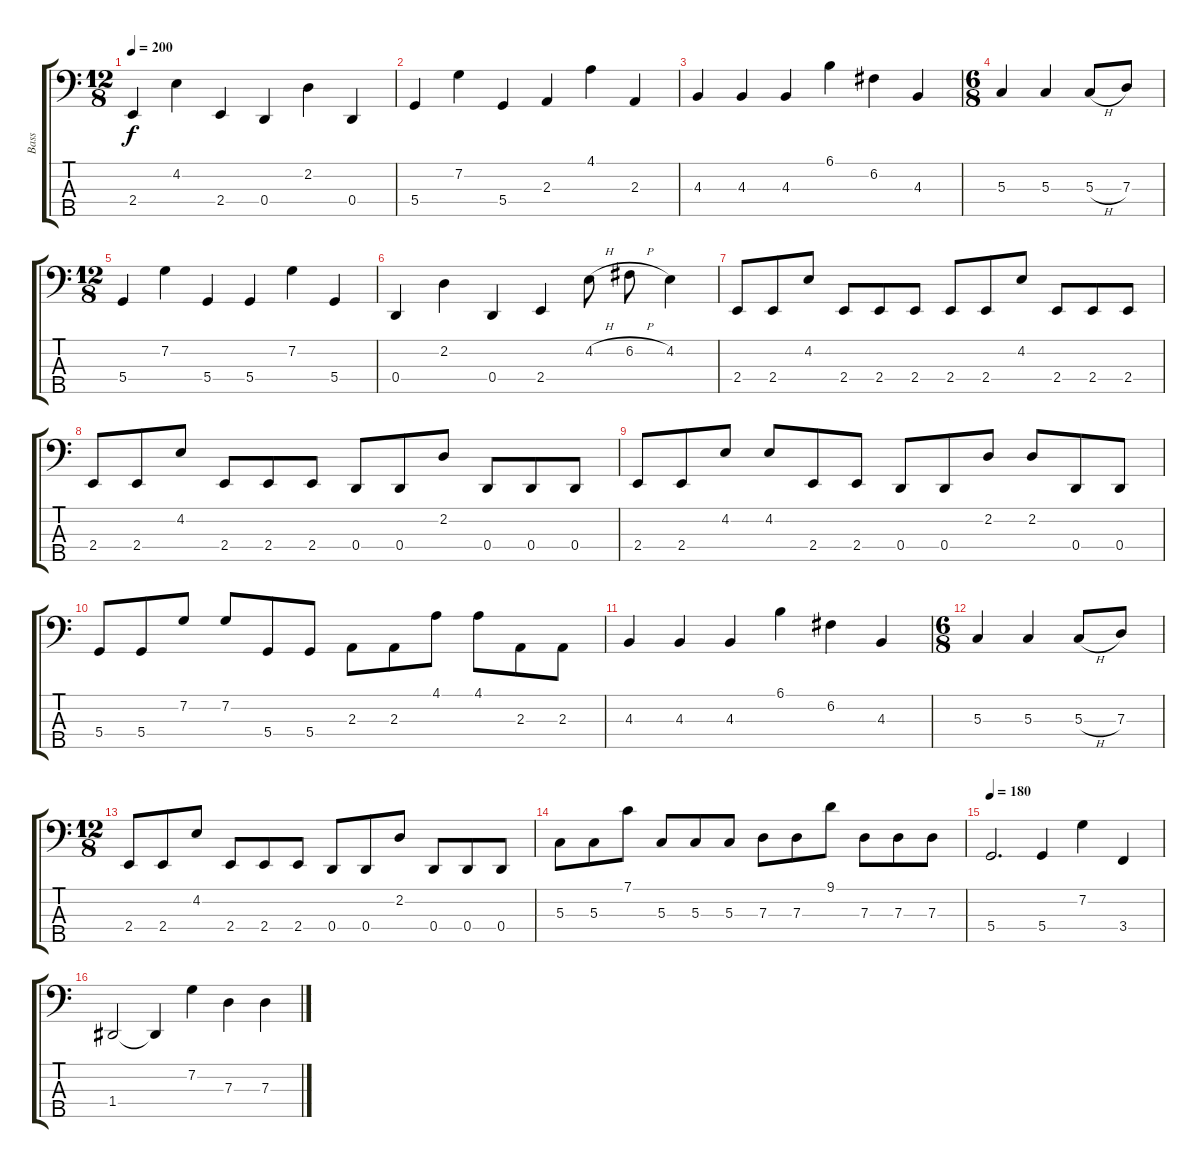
\track ("Bass" "Bass") {instrument fretlessbass}
\staff {score tabs}
\tuning (F2 C2 G1 D1 A0) {hide}
\ts (12 8)
\tempo 200
\clef f4
\ks c
2.4.4{dy f} 4.2.4 2.4.4 0.4.4 2.2.4 0.4.4 |
5.4.4 7.2.4 5.4.4 2.3.4 4.1.4 2.3.4 |
4.3.4 4.3.4 4.3.4 6.1.4 6.2.4 4.3.4 |
\ts (6 8)
5.3.4 5.3.4 5.3{h}.8 7.3.8 |
\ts (12 8)
5.4.4 7.2.4 5.4.4 5.4.4 7.2.4 5.4.4 |
0.4.4 2.2.4 0.4.4 2.4.4 4.2{h}.8 6.2{h}.8 4.2.4 |
2.4.8 2.4.8 4.2.8 2.4.8 2.4.8 2.4.8 2.4.8 2.4.8 4.2.8 2.4.8 2.4.8 2.4.8 |
2.4.8 2.4.8 4.2.8 2.4.8 2.4.8 2.4.8 0.4.8 0.4.8 2.2.8 0.4.8 0.4.8 0.4.8 |
2.4.8 2.4.8 4.2.8 4.2.8 2.4.8 2.4.8 0.4.8 0.4.8 2.2.8 2.2.8 0.4.8 0.4.8 |
5.4.8 5.4.8 7.2.8 7.2.8 5.4.8 5.4.8 2.3.8 2.3.8 4.1.8 4.1.8 2.3.8 2.3.8 |
4.3.4 4.3.4 4.3.4 6.1.4 6.2.4 4.3.4 |
\ts (6 8)
5.3.4 5.3.4 5.3{h}.8 7.3.8 |
\ts (12 8)
2.4.8 2.4.8 4.2.8 2.4.8 2.4.8 2.4.8 0.4.8 0.4.8 2.2.8 0.4.8 0.4.8 0.4.8 |
5.3.8 5.3.8 7.1.8 5.3.8 5.3.8 5.3.8 7.3.8 7.3.8 9.1.8 7.3.8 7.3.8 7.3.8 |
\tempo 180
5.4.2{d} 5.4.4 7.2.4 3.4.4 |
1.4.2 1.4{t}.4 7.2.4 7.3.4 7.3.4
